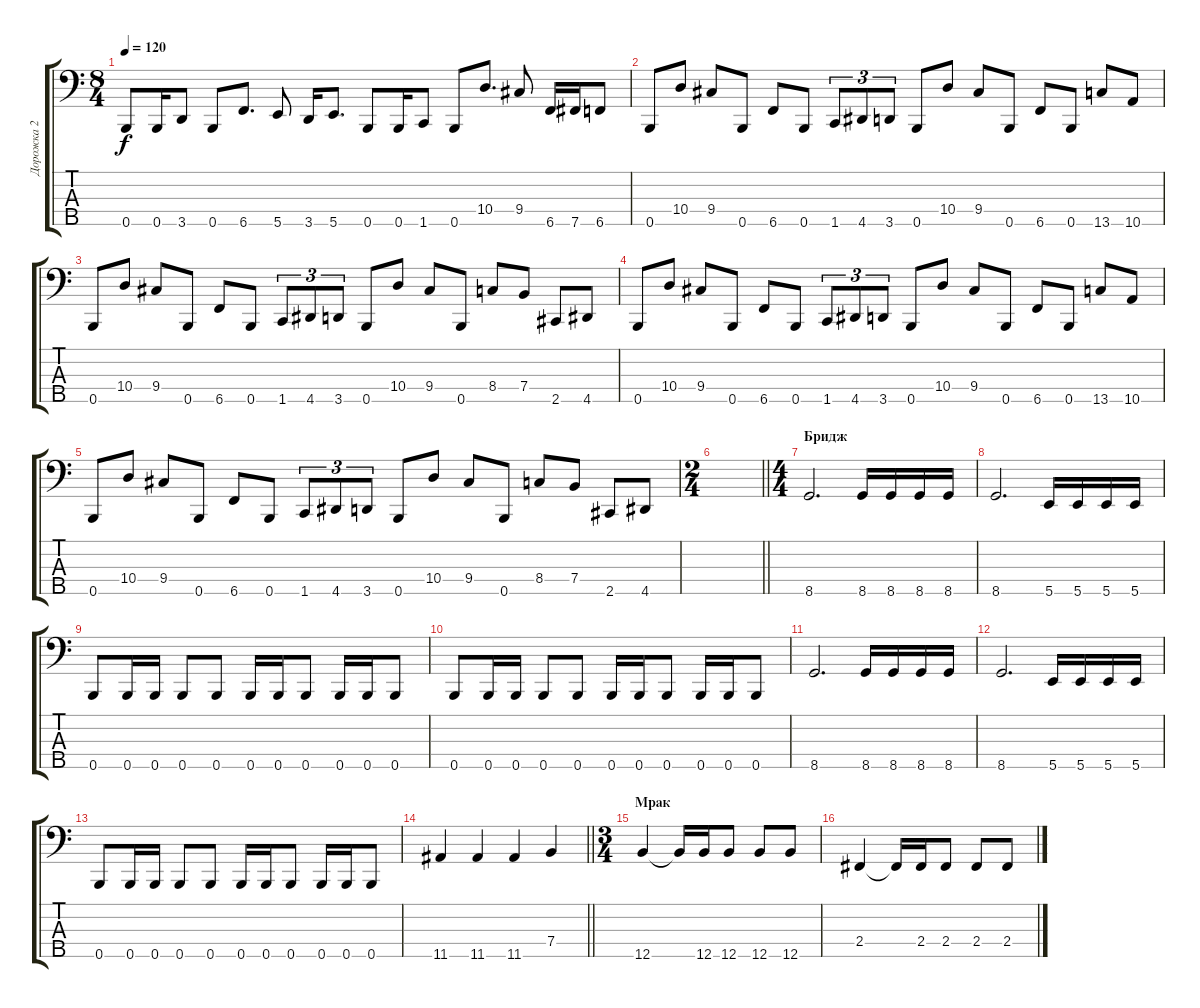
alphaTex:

\track ("Дорожка 2" "Дорожка 2") {instrument electricbasspick}
\staff {score tabs}
\tuning (G2 D2 A1 E1 B0) {hide}
\ts (8 4)
\tempo 120
\clef f4
\ks c
0.5.8{dy f} 0.5.16 3.5.8 0.5.8 6.5.8{d} 5.5.8 3.5.16 5.5.8{d} 0.5.8 0.5.16 1.5.8 0.5.8 10.4.8{d} 9.4.8 6.5.16 7.5.16 6.5.8 |
0.5.8 10.4.8 9.4.8 0.5.8 6.5.8 0.5.8 1.5.8{tu (3 2)} 4.5.8{tu (3 2)} 3.5.8{tu (3 2)} 0.5.8 10.4.8 9.4.8 0.5.8 6.5.8 0.5.8 13.5.8 10.5.8 |
0.5.8 10.4.8 9.4.8 0.5.8 6.5.8 0.5.8 1.5.8{tu (3 2)} 4.5.8{tu (3 2)} 3.5.8{tu (3 2)} 0.5.8 10.4.8 9.4.8 0.5.8 8.4.8 7.4.8 2.5.8 4.5.8 |
0.5.8 10.4.8 9.4.8 0.5.8 6.5.8 0.5.8 1.5.8{tu (3 2)} 4.5.8{tu (3 2)} 3.5.8{tu (3 2)} 0.5.8 10.4.8 9.4.8 0.5.8 6.5.8 0.5.8 13.5.8 10.5.8 |
0.5.8 10.4.8 9.4.8 0.5.8 6.5.8 0.5.8 1.5.8{tu (3 2)} 4.5.8{tu (3 2)} 3.5.8{tu (3 2)} 0.5.8 10.4.8 9.4.8 0.5.8 8.4.8 7.4.8 2.5.8 4.5.8 |
\ts (2 4)
\barLineRight lightlight
|
\ts (4 4)
\section ("" "Бридж")
8.5.2{d} 8.5.16 8.5.16 8.5.16 8.5.16 |
8.5.2{d} 5.5.16 5.5.16 5.5.16 5.5.16 |
0.5.8 0.5.16 0.5.16 0.5.8 0.5.8 0.5.16 0.5.16 0.5.8 0.5.16 0.5.16 0.5.8 |
0.5.8 0.5.16 0.5.16 0.5.8 0.5.8 0.5.16 0.5.16 0.5.8 0.5.16 0.5.16 0.5.8 |
8.5.2{d} 8.5.16 8.5.16 8.5.16 8.5.16 |
8.5.2{d} 5.5.16 5.5.16 5.5.16 5.5.16 |
0.5.8 0.5.16 0.5.16 0.5.8 0.5.8 0.5.16 0.5.16 0.5.8 0.5.16 0.5.16 0.5.8 |
\barLineRight lightlight
11.5.4 11.5.4 11.5.4 7.4.4 |
\ts (3 4)
\section ("" "Мрак")
12.5.4 12.5{t}.16 12.5.16 12.5.8 12.5.8 12.5.8 |
2.4.4 2.4{t}.16 2.4.16 2.4.8 2.4.8 2.4.8
